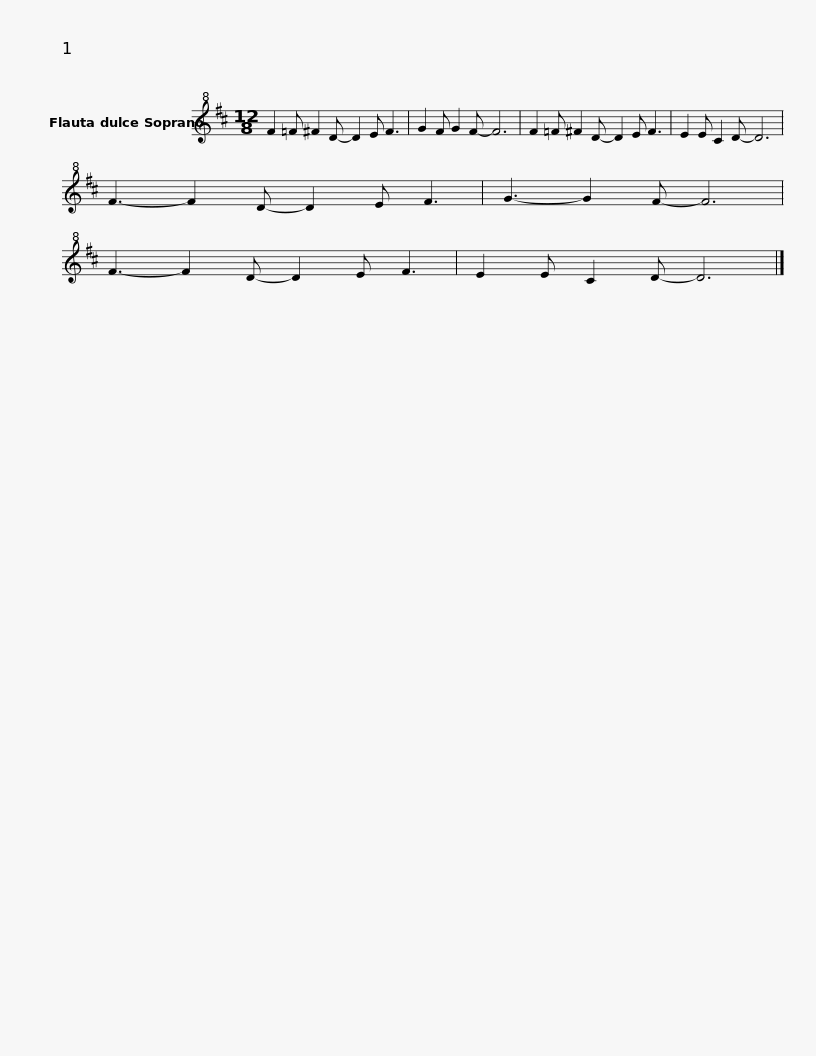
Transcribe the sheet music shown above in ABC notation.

X:1
L:1/8
M:12/8
I:linebreak $
K:D
V:1 treble+8
V:1
 F2 =F ^F2 D- D2 E F3 | G2 F G2 F- F6 | F2 =F ^F2 D- D2 E F3 |$ E2 E C2 D- D6 | F3- F2 D- D2 E F3 | %5
 G3- G2 F- F6 | F3- F2 D- D2 E F3 | E2 E C2 D- D6 |] %8
